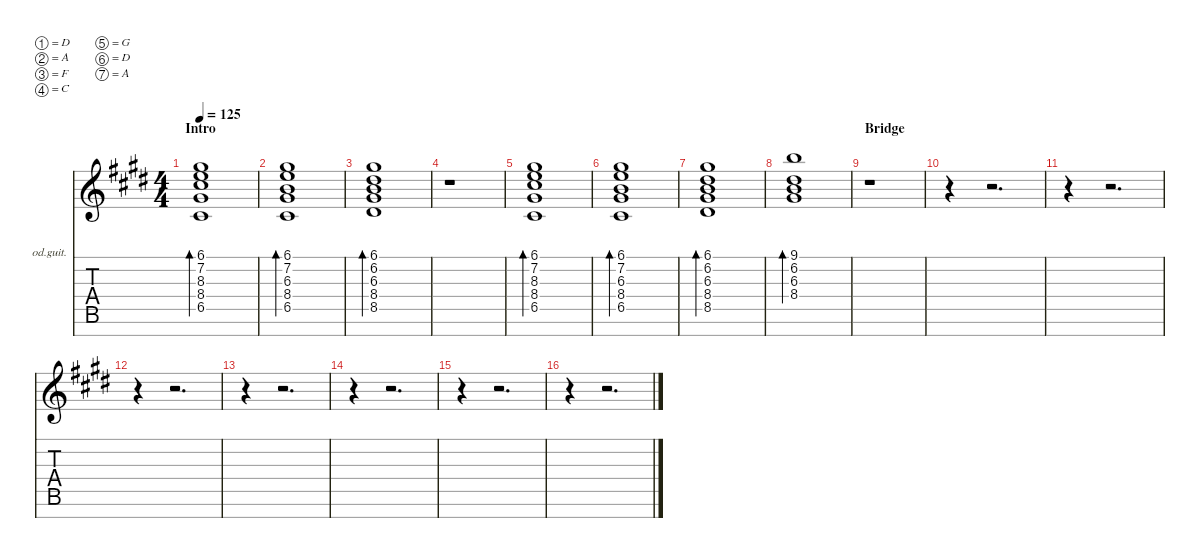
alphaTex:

\defaultSystemsLayout 4
\hideDynamics
\bracketExtendMode nobrackets
\firstSystemTrackNameOrientation horizontal
\otherSystemsTrackNameOrientation horizontal
\track ("acustic" "od.guit.") {solo instrument overdrivenguitar}
\staff {score tabs}
\tuning (D4 A3 F3 C3 G2 D2 A1)
\ts (4 4)
\beaming (8 2 2 2 2)
\section ("" "Intro")
\scale
1.26223
\tempo 125
\accidentals auto
\clef g2
\ottava regular
\simile none
\ks c#minor
(6.1{acc #} 7.2{acc forcenatural} 8.3{acc #} 8.4{acc #} 6.5{acc #}).1{bd 240 dy mf instrument overdrivenguitar beam Up} |
\scale
0.912591 (6.1{acc #} 7.2{acc forcenatural} 6.3{acc forcenatural} 8.4{acc #} 6.5{acc #}).1{bd 240 beam Up} |
\scale
0.912591 (6.1{acc #} 6.2{acc #} 6.3{acc forcenatural} 8.4{acc #} 8.5{acc #}).1{bd 240 beam Down} |
\scale
0.912591 r.1{beam Down} |
\scale
1.20529 (6.1{acc #} 7.2{acc forcenatural} 8.3{acc #} 8.4{acc #} 6.5{acc #}).1{bd 240 beam Up} |
\scale
0.925674 (6.1{acc #} 7.2{acc forcenatural} 6.3{acc forcenatural} 8.4{acc #} 6.5{acc #}).1{bd 240 beam Up} |
\scale
0.925674 (6.1{acc #} 6.2{acc #} 6.3{acc forcenatural} 8.4{acc #} 8.5{acc #}).1{bd 240 beam Down} |
\scale
0.943358 (9.1{acc forcenatural} 6.2{acc #} 6.3{acc forcenatural} 8.4{acc #}).1{bd 240 beam Down} |
\section ("" "Bridge")
\scale
1.20972 r.1{beam Down} |
\scale
0.930095 r.4{beam Down} r.2{d beam Down} |
\scale
0.930095 r.4{beam Down} r.2{d beam Down} |
\scale
0.930095 r.4{beam Down} r.2{d beam Down} |
\scale
1.20529 r.4{beam Down} r.2{d beam Down} |
\scale
0.925674 r.4{beam Down} r.2{d beam Down} |
\scale
0.925674 r.4{beam Down} r.2{d beam Down} |
\scale
0.943358 r.4{beam Down} r.2{d beam Down}
